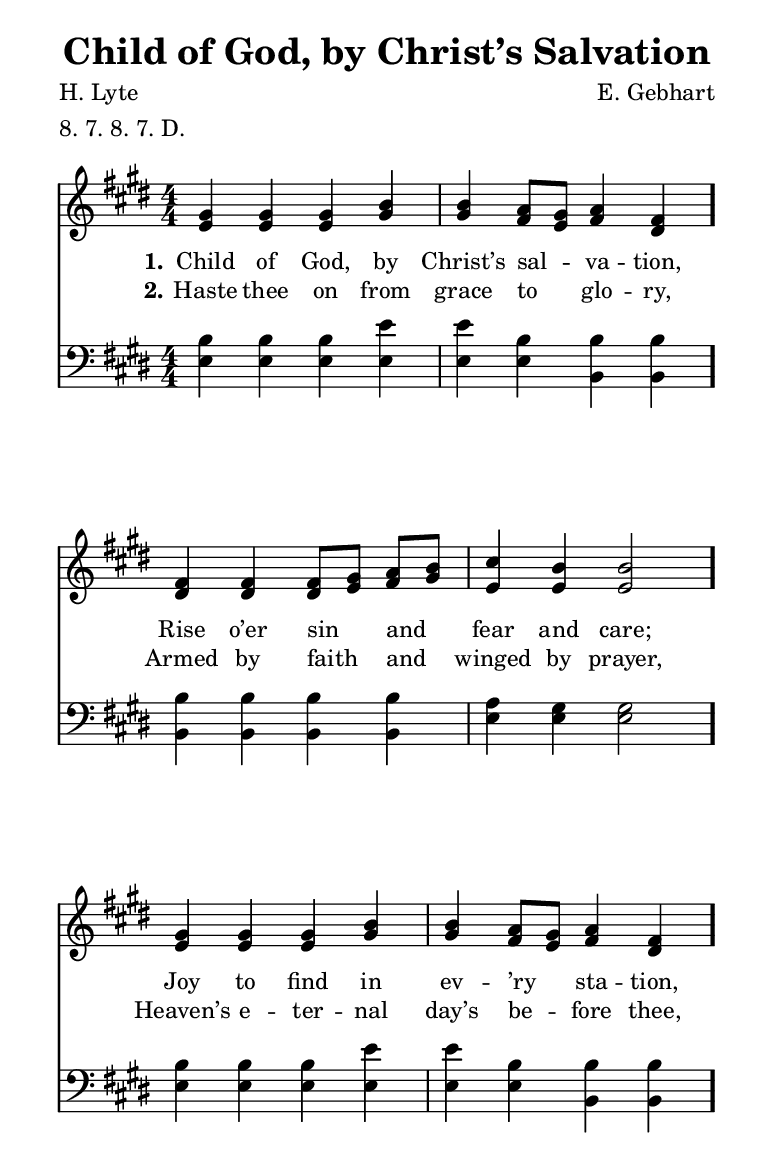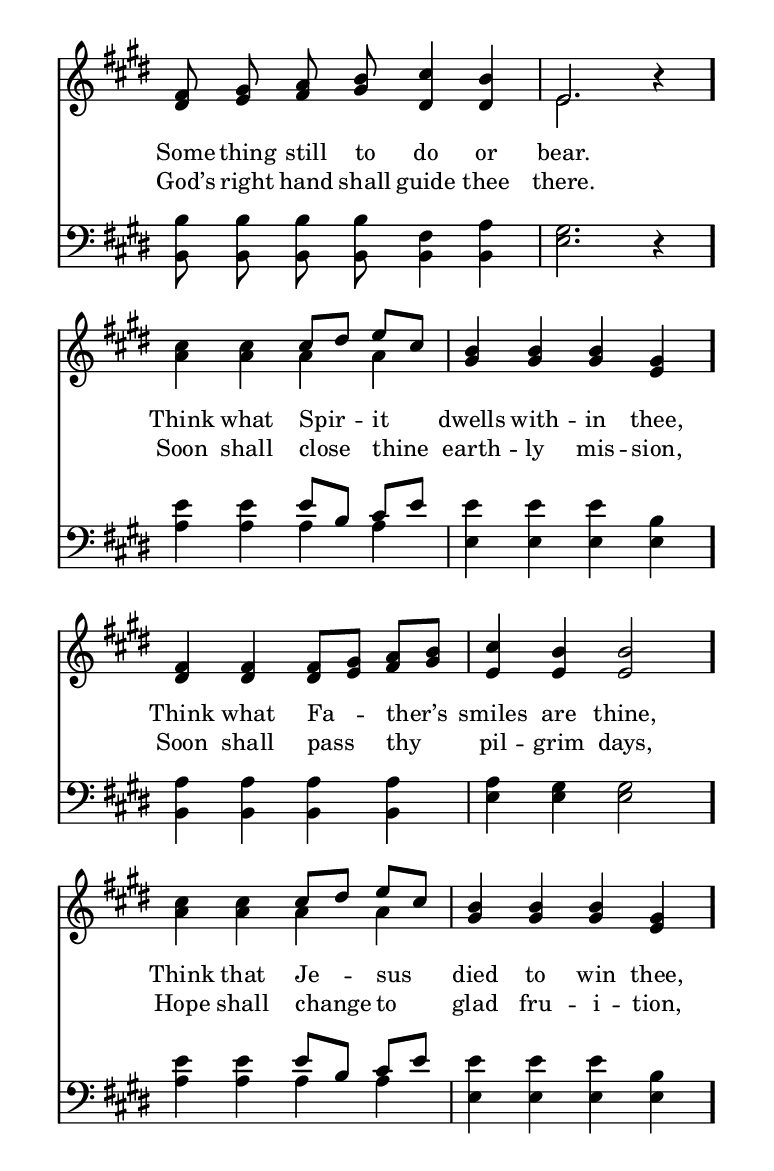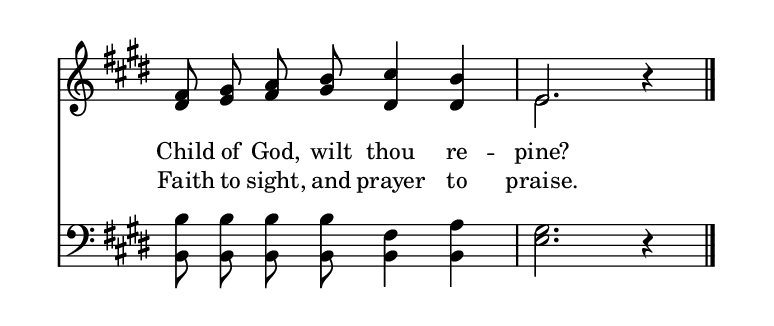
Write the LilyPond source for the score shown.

\include "common/global.ily"
\paper {
  \include "common/paper.ily"
  systems-per-page = ##f
}

\header{
  hymnnumber = "156"
  title = "Child of God, by Christ’s Salvation"
  tunename = ""
  meter = "8. 7. 8. 7. D." % original has 8. 7. 8. 7.
  poet = "H. Lyte"
  composer = "E. Gebhart"
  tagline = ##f
}

global = {
  \include "common/overrides.ily"
  \override Staff.TimeSignature.style = #'numbered
  \time 4/4
  \override Score.MetronomeMark.transparent = ##t % hide all fermata changes too
  \tempo 4=80
  \key e \major
  \autoBeamOff
}

notesSoprano = {
\global
\relative c'' {

  gis4 gis gis b | b a8[ gis] a4 fis |
  fis4 fis fis8[ gis] a[ b] | cis4 b b2
  gis4 gis gis b | b a8[ gis] a4 fis |
  fis8 gis a b cis4 b | e,2. r4 |

  cis'4 cis cis8[ dis] e[ cis] | b4 b b gis |
  fis4 fis fis8[ gis] a[ b] | cis4 b b2 |
  cis4 cis cis8[ dis] e[ cis] | b4 b b gis |
  fis8 gis a b cis4 b | e,2. r4 |

  \bar "|."

}
}

notesAlto = {
\global
\relative e' {

  e4 e e gis | gis fis8[ e] fis4 dis |
  dis4 dis dis8[ e] fis[ gis] | e4 e e2 |
  e4 e e gis | gis fis8[ e] fis4 dis |
  dis8 e fis gis dis4 dis | e2. r4 |

  a4 a a a | gis gis gis e |
  dis4 dis dis8[ e] fis[ gis] | e4 e e2 |
  a4 a a a | gis gis gis e |
  dis8 e fis gis dis4 dis | e2. r4 |

}
}

notesTenor = {
\global
\relative a {

  b4 b b e | e b b b |
  b b b b | a gis gis2 |
  b4 b b e | e b b b |
  b8 b b b fis4 a | gis2. r4 |

  e'4 e e8[ b] cis[ e] | e4 e e b |
  a4 a a a | a gis gis2 |
  e'4 e e8[ b] cis[ e] | e4 e e b |
  b8 b b b fis4 a | gis2. r4 |

}
}

notesBass = {
\global
\relative f {

  e4 e e e | e e b b |
  b4 b b b | e e e2 |
  e4 e e e | e e b b |
  b8 b b b b4 b | e2. r4 |

  a4 a a a | e e e e |
  b4 b b b | e e e2 |
  a4 a a a | e e e e |
  b8 b b b b4 b | e2. r4 |

}
}

wordsA = \lyricmode {
\set stanza = "1."

Child of God, by Christ’s sal -- va -- tion, \bar "."
Rise o’er sin and fear and care; \bar "."
Joy to find in ev -- ’ry sta -- tion, \bar "."
Some -- thing still to do or bear. \bar "."
Think what Spir -- it dwells with -- in thee, \bar "."
Think what Fa -- ther’s smiles are thine, \bar "."
Think that Je -- sus died to win thee, \bar "."
Child of God, wilt thou re -- pine? \bar "."

}

wordsB = \lyricmode {
\set stanza = "2."

Haste thee on from grace to glo -- ry,
Armed by faith and winged by prayer,
Heaven’s e -- ter -- nal day’s be -- fore thee,
God’s right hand shall guide thee there.
Soon shall close thine earth -- ly mis -- sion,
Soon shall pass thy pil -- grim days,
Hope shall change to glad fru -- i -- tion,
Faith to sight, and prayer to praise.

}

\score {
  \context ChoirStaff <<
    \context Staff = upper <<
      \set Staff.autoBeaming = ##f
      \set ChoirStaff.systemStartDelimiter = #'SystemStartBar
      \set ChoirStaff.printPartCombineTexts = ##f
      \partcombine #'(2 . 11) \notesSoprano \notesAlto
      \context NullVoice = sopranos { \voiceOne << \notesSoprano >> }
      \context Lyrics = one   \lyricsto sopranos \wordsA
      \context Lyrics = two   \lyricsto sopranos \wordsB
    >>
    \context Staff = men <<
      \set Staff.autoBeaming = ##f
      \clef bass
      \set ChoirStaff.printPartCombineTexts = ##f
      \partcombine #'(2 . 11) \notesTenor \notesBass
    >>
  >>
  \layout {
    \include "common/layout.ily"
  }
  #(cond ((ly:get-option 'eog-midi-permitted) #{ \midi{
    \include "common/midi.ily"
  } #}))
}

\version "2.19.49"  % necessary for upgrading to future LilyPond versions.

% vi:set et ts=2 sw=2 ai nocindent syntax=lilypond:
